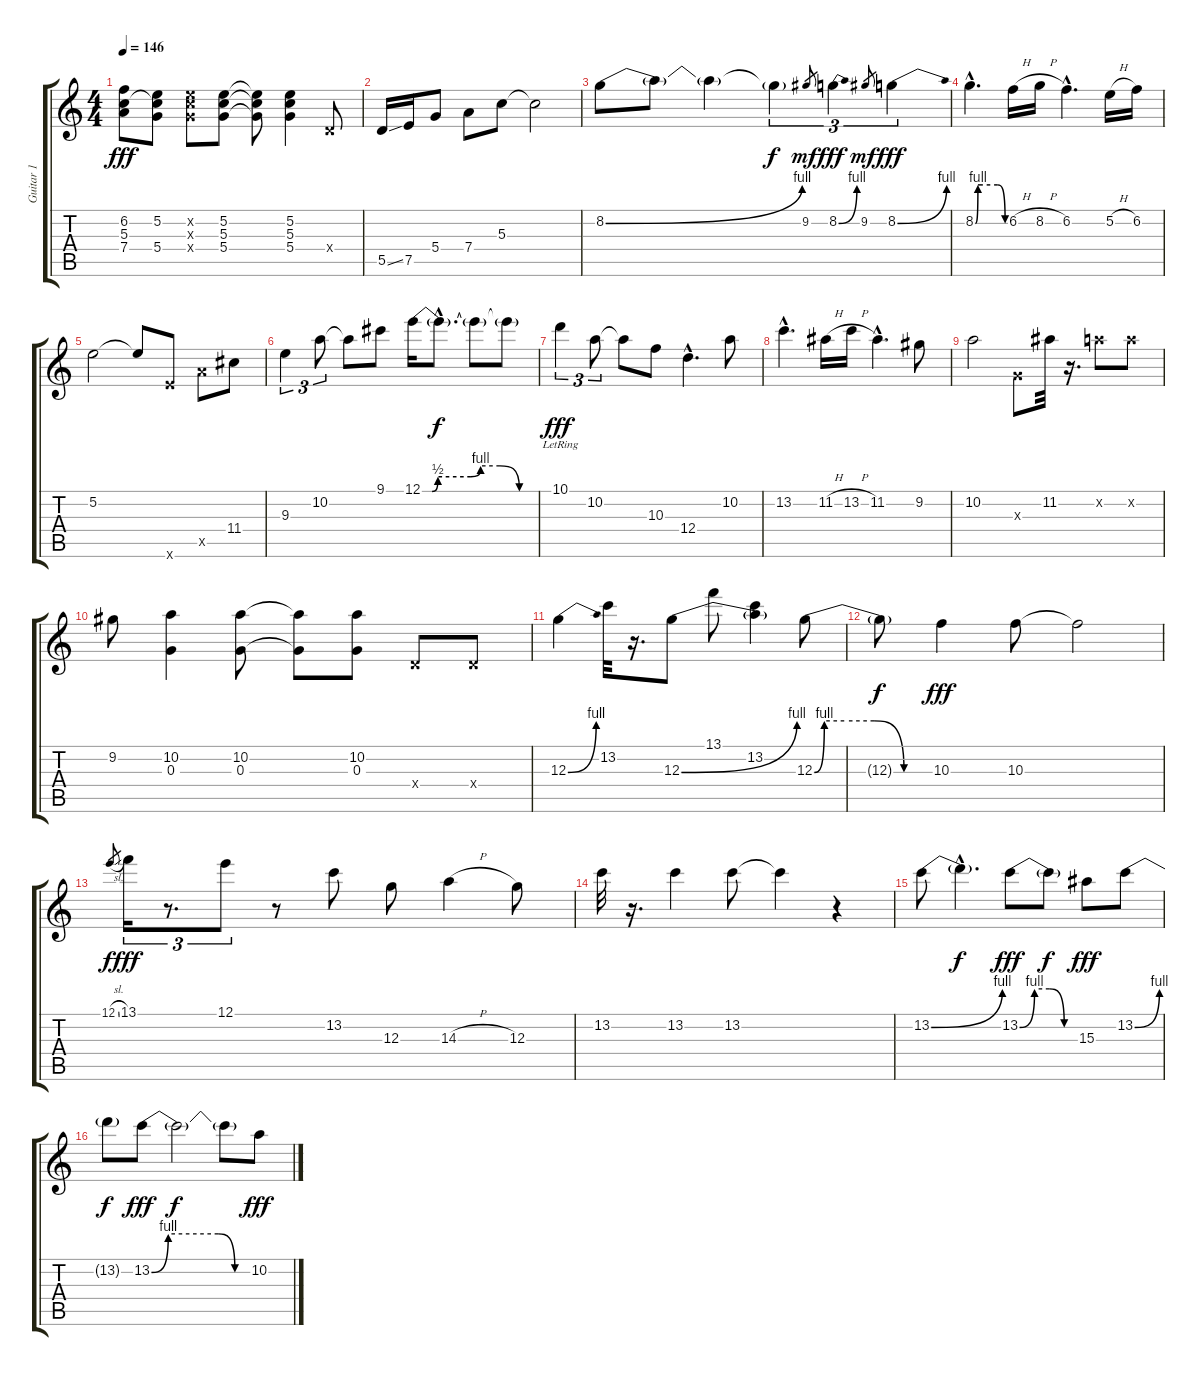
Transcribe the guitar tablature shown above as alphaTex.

\track ("Guitar 1" "Guitar 1") {instrument electricguitarclean}
\staff {score tabs}
\tuning (E4 B3 G3 D3 A2 E2) {hide}
\ts (4 4)
\tempo 146
\clef g2
\ks c
(6.2 5.3 7.4).8{dy fff} (5.2 5.3{t} 5.4).8 (5.2{x} 5.3{x} 5.4{x}).8 (5.2 5.3 5.4).8 (5.2{t} 5.3{t} 5.4{t}).8 (5.2 5.3 5.4).4 0.4{x}.8 |
5.5{ss}.16 7.5.16 5.4.8 7.4.8 5.3.8 5.3{t}.2 |
8.2{be (bend 0 0 60 4)}.8 8.2{t}.8 8.2{t}.4 8.2{t}.4{tu (3 2) dy f} 9.2.8{gr dy mf} 8.2{be (bend 0 0 60 4)}.4{tu (3 2) dy fff} 9.2.8{gr dy mf} 8.2{be (bend 0 0 60 4)}.4{tu (3 2) dy fff} |
8.2{be (custom 0 0 5 4 15 4 30 4 45 4 60 0) hac}.4{d} 6.2{h}.16 8.2{h}.16 6.2{hac}.4{d} 5.2{h}.16 6.2.16 |
5.2.2 5.2{t}.8 12.6{x}.8 12.5{x}.8 11.4.8 |
9.3.4{tu (3 2)} 10.2.8{tu (3 2)} 10.2{t}.8 9.1.8 12.1{be (custom 0 0 5 0 8 2 25 2 30 4 40 4 50 0 60 0)}.16 12.1{hac t}.8{d dy f} 12.1{t}.8 12.1{t}.8 |
10.1{lr}.4{tu (3 2) dy fff} 10.2.8{tu (3 2)} 10.2{t}.8 10.3.8 12.4{hac}.4{d} 10.2.8 |
13.2{hac}.4{d} 11.2{h}.16 13.2{h}.16 11.2{hac}.4{d} 9.2.8 |
10.2.2 0.3{x}.8 11.2.32 r.16{d} 10.2{x}.8 10.2{x}.8 |
9.2.8 (10.2 0.3).4 (10.2 0.3).8 (10.2{t} 0.3{t}).8 (10.2 0.3).8 0.4{x}.8 0.4{x}.8 |
12.3{be (bend 0 0 60 4)}.4 13.2.32 r.16{d} 12.3{be (bend 0 0 60 4)}.8 13.1.8 (13.2 12.3{t}).4 12.3{be (custom 0 0 5 4 15 4 30 4 45 0 60 0)}.8 |
12.3{t}.8{dy f} 10.3.4{dy fff} 10.3.8 10.3{t}.2 |
12.1{sl}.8{gr dy f} 13.1.16{tu (3 2) dy fff} r.8{d tu (3 2)} 12.1.8{tu (3 2)} r.8 13.2.8 12.3.8 14.3{h}.4 12.3.8 |
13.2.32 r.16{d} 13.2.4 13.2.8 13.2{t}.4 r.4 |
13.2{be (bend 0 0 60 4)}.8 13.2{hac t}.4{d dy f} 13.2{be (custom 0 0 15 4 30 4 45 0 60 0)}.8{dy fff} 13.2{t}.8{dy f} 15.3.8{dy fff} 13.2{be (bend 0 0 60 4)}.8 |
13.2{t}.8{dy f} 13.2{be (custom 0 0 10 4 40 4 50 0 60 0)}.8{dy fff} 13.2{t}.2{dy f} 13.2{t}.8 10.2.8{dy fff}
